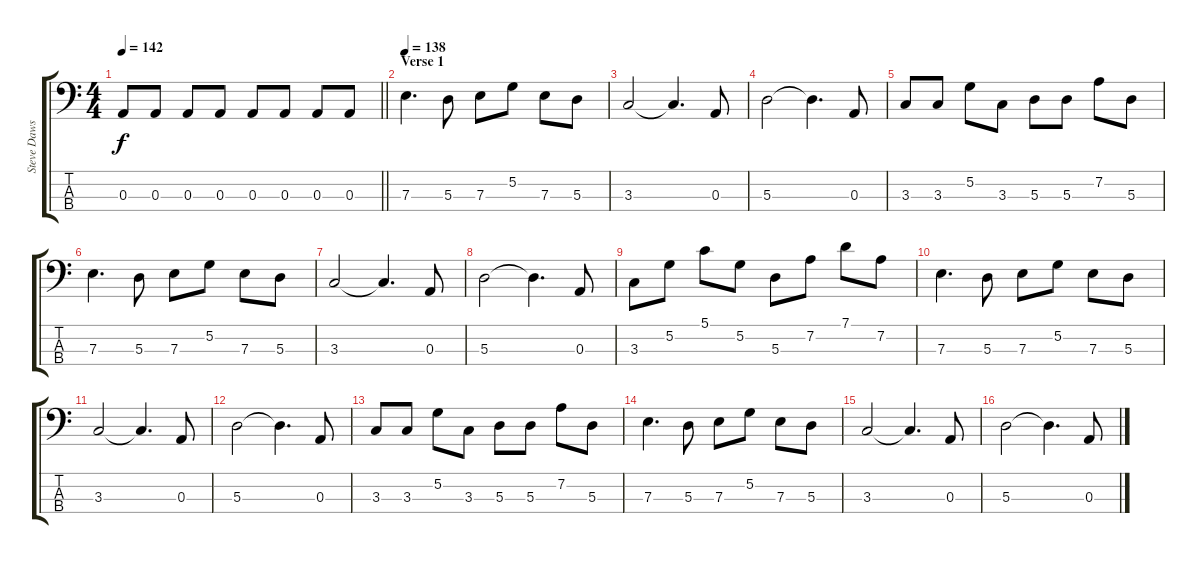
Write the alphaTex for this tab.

\track ("Steve Dawson (Bass)" "Steve Daws") {instrument electricbassfinger}
\staff {score tabs}
\tuning (G2 D2 A1 E1) {hide}
\ts (4 4)
\tempo 142
\clef f4
\barLineRight lightlight
\ks c
0.3.8{dy f} 0.3.8 0.3.8 0.3.8 0.3.8 0.3.8 0.3.8 0.3.8 |
\section ("" "Verse 1")
\tempo 138
7.3.4{d} 5.3.8 7.3.8 5.2.8 7.3.8 5.3.8 |
3.3.2 3.3{t}.4{d} 0.3.8 |
5.3.2 5.3{t}.4{d} 0.3.8 |
3.3.8 3.3.8 5.2.8 3.3.8 5.3.8 5.3.8 7.2.8 5.3.8 |
7.3.4{d} 5.3.8 7.3.8 5.2.8 7.3.8 5.3.8 |
3.3.2 3.3{t}.4{d} 0.3.8 |
5.3.2 5.3{t}.4{d} 0.3.8 |
3.3.8 5.2.8 5.1.8 5.2.8 5.3.8 7.2.8 7.1.8 7.2.8 |
7.3.4{d} 5.3.8 7.3.8 5.2.8 7.3.8 5.3.8 |
3.3.2 3.3{t}.4{d} 0.3.8 |
5.3.2 5.3{t}.4{d} 0.3.8 |
3.3.8 3.3.8 5.2.8 3.3.8 5.3.8 5.3.8 7.2.8 5.3.8 |
7.3.4{d} 5.3.8 7.3.8 5.2.8 7.3.8 5.3.8 |
3.3.2 3.3{t}.4{d} 0.3.8 |
5.3.2 5.3{t}.4{d} 0.3.8
